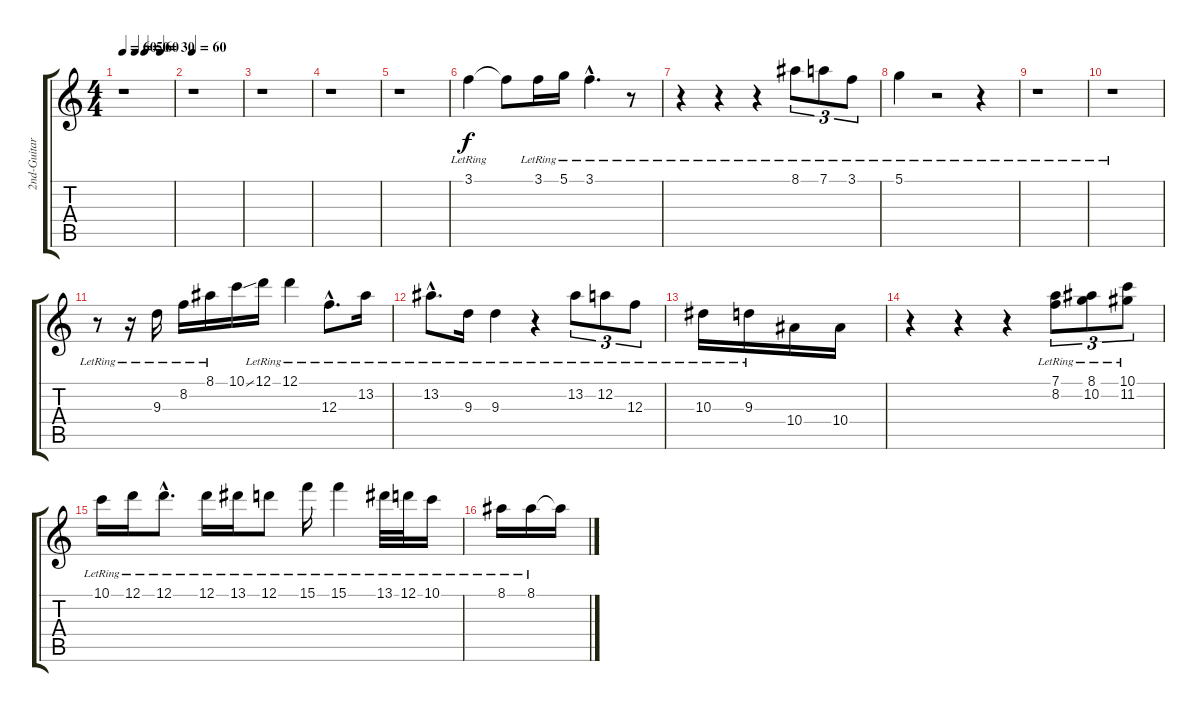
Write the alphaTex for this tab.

\track ("2nd-Guitar" "2nd-Guitar") {instrument acousticguitarsteel}
\staff {score tabs}
\tuning (D4 A3 F3 C3 G2 D2) {hide}
\ts (4 4)
\tempo 60
\tempo (50 0.25)
\tempo (60 0.4375)
\tempo (30 0.75)
\clef g2
\ks c
r.1{dy f} |
\tempo 60
r.1 |
r.1 |
r.1 |
r.1 |
3.1{lr}.4 3.1{t}.8 3.1{lr}.16 5.1{lr}.16 3.1{hac lr}.4{d} r.8 |
r.4 r.4 r.4 8.1{lr}.8{tu (3 2)} 7.1{lr}.8{tu (3 2)} 3.1{lr}.8{tu (3 2)} |
5.1{lr}.4 r.2 r.4 |
r.1 |
r.1 |
r.8 r.16 9.3{lr}.16 8.2{lr}.16 8.1{lr}.16 10.1{ss}.16 12.1{lr}.16 12.1{lr}.4 12.3{hac lr}.8{d} 13.2{lr}.16 |
13.2{hac lr}.8{d} 9.3{lr}.16 9.3{lr}.4 r.4 13.2{lr}.8{tu (3 2)} 12.2{lr}.8{tu (3 2)} 12.3{lr}.8{tu (3 2)} |
10.3{lr}.16 9.3{lr}.16 10.4.16 10.4.16 |
r.4 r.4 r.4 (7.1{lr} 8.2{lr}).8{tu (3 2)} (8.1{lr} 10.2{lr}).8{tu (3 2)} (10.1{lr} 11.2{lr}).8{tu (3 2)} |
10.1{lr}.16 12.1{lr}.16 12.1{hac lr}.8{d} 12.1{lr}.16 13.1{lr}.16 12.1{lr}.8 15.1{lr}.16 15.1{lr}.4 13.1{lr}.32 12.1{lr}.32 10.1{lr}.16 |
8.1{lr}.16 8.1{lr}.16 8.1{t}.16
